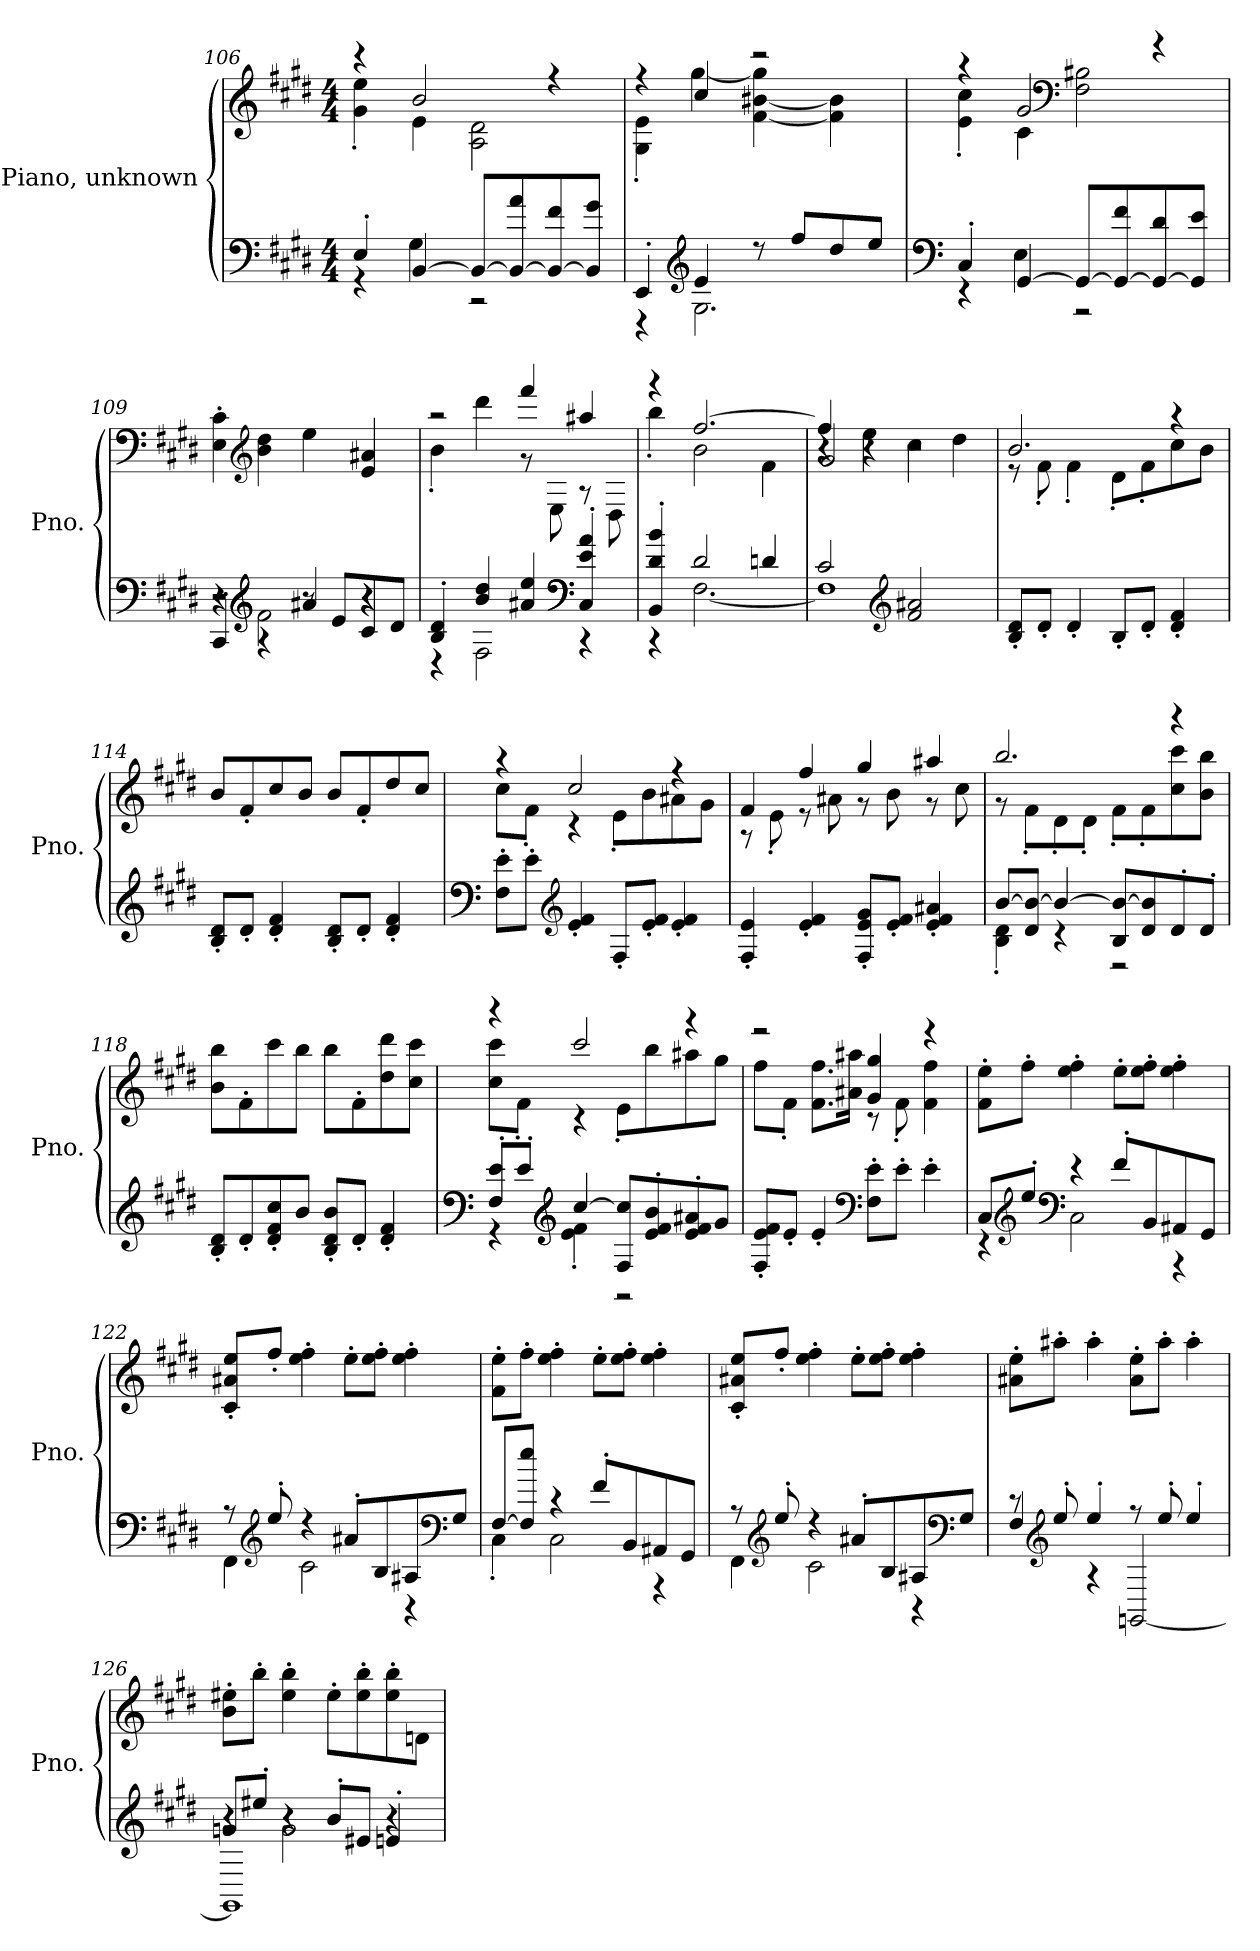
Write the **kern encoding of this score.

**kern	**kern
*part1	*part1
*staff2	*staff1
*I"Piano, unknown	*
*I'Pno.	*
*clefF4	*clefG2
*k[f#c#g#d#]	*k[f#c#g#d#]
*M4/4	*M4/4
=106	=106
*^	*^
4E'/	4r	4r	4g#\' 4ee\'
[4BB/	4G#\	2b/	4e\
8BB/L_	2r	.	2A\ 2d#\
8BB/_ 8a/	.	.	.
8BB/_ 8f#/	.	4r	.
8BB/] 8g#/J	.	.	.
=107	=107	=107	=107
4EE'/	4r	4r	4G#\' 4e\'
*clefG2	*	*	*
4e/	2.G#\	4cc#/	[4gg#\
8r	.	2r	[4f#\ [4b#X\ 4gg#\]
8ff#/L	.	.	.
8dd#/	.	.	4f#\] 4b#\]
8ee/J	.	.	.
=108	=108	=108	=108
*clefF4	*	*	*
4C#'/	4r	4r	4e\' 4cc#\'
[4GG#/	4E\	2g#/	4c#\
*	*	*clefF4	*
8GG#/L_	2r	.	2F#\ 2B#X\
8GG#/_ 8f#/	.	.	.
8GG#/_ 8d#/	.	4r	.
8GG#/] 8e/J	.	.	.
*	*	*v	*v
!!LO:LB:g=z
=109	=109	=109
*	*^	*
2r	4r	4CC#'/	4E\' 4c#\'
*clefG2	*	*	*clefG2
.	2f#\	4r	4b\ 4dd#\
4a#X/	.	8r	4ee\
.	.	8e/L	.
4r	4r	8c#/	4e/ 4a#X/
.	.	8d#/J	.
*	*v	*v	*
=110	=110	=110
*	*	*^
4B/' 4d#/'	4r	2r	4b'\
4b/ 4dd#/	2F#\	.	4ddd#\
4a#X/ 4ee/	.	4fff#/	8r
.	.	.	8E\
*clefF4	*	*	*
4C#/' 4e/' 4a#/'	4r	4aa#X/	8r
.	.	.	8D#\
=111	=111	=111	=111
4BB/' 4d#/' 4b/'	4r	4r	4bb'\
2d#/	[2.F#\	[2.ff#/	2b\
4dn/	.	.	4f#\
=112	=112	=112	=112
*	*	*	*^
2c#/	1F#]	4ff#/]	4r	2g#/
.	.	4r	4ee\	.
*clefG2	*	*	*	*
2f#/ 2a#X/	.	2r	4cc#\	2r
.	.	.	4dd#\	.
*v	*v	*	*	*
*	*	*v	*v
=113	=113	=113
8B/' 8d#/'L	2.b/	8r
8d#'/J	.	8f#'\
4d#'/	.	4f#'\
8B'/L	.	8d#'\L
8d#'/J	.	8f#'\
4d#/' 4f#/'	4r	8cc#\
.	.	8b\J
*	*v	*v
!!LO:PB:g=z
=114	=114
8B/' 8d#/'L	8b/L
8d#'/J	8f#'/
4d#/' 4f#/'	8cc#/
.	8b/J
8B/' 8d#/'L	8b/L
8d#'/J	8f#'/
4d#/' 4f#/'	8dd#/
.	8cc#/J
=115	=115
*clefF4	*
*	*^
8F#\' 8e\'L	4r	8cc#\L
8e'\J	.	8f#'\J
*clefG2	*	*
4e/' 4f#/'	2cc#/	4r
8F#'/L	.	8e'\L
8e/' 8f#/'J	.	8b\
4e/' 4f#/'	4r	8a#X\
.	.	8g#\J
=116	=116	=116
4F#/' 4e/'	4f#/	8r
.	.	8e'\
4e/' 4f#/'	4ff#/	8r
.	.	8a#X\
8F#/' 8e/' 8g#/'L	4gg#/	8r
8e/' 8f#/'J	.	8b\
4e/' 4f#/' 4a#X/'	4aa#X/	8r
.	.	8cc#\
=117	=117	=117
*^	*	*
[8b/L	4B\' 4d#\'	2.bb/	8r
8d#/ 8b/_J	.	.	8f#'\L
4b/_	4r	.	8d#'\
.	.	.	8d#'\J
8B/ 8b/_L	2r	.	8f#'\L
8d#/ 8b/]	.	.	8f#'\
8d#'/	.	4r	8cc#\ 8ccc#\
8d#'/J	.	.	8b\ 8bb\J
*v	*v	*	*
*	*v	*v
!!LO:LB:g=z
=118	=118
8B/' 8d#/'L	8b\ 8bb\L
8d#'/	8f#'\
8d#/' 8f#/' 8cc#/'	8ccc#\
8b/J	8bb\J
8B/' 8d#/' 8b/'L	8bb\L
8d#'/J	8f#'\
4d#/' 4f#/'	8dd#\ 8ddd#\
.	8cc#\ 8ccc#\J
=119	=119
*clefF4	*
*^	*^
8F#/' 8e/'L	4r	4r	8cc#\ 8ccc#\L
8e'/J	.	.	8f#'\J
*clefG2	*	*	*
[4cc#/	4e\' 4f#\'	2ccc#/	4r
8F#/ 8cc#/]L	2r	.	8e'\L
8e/' 8f#/' 8b/'	.	.	8bb\
8e/' 8f#/' 8a#X/'	.	4r	8aa#X\
8g#/J	.	.	8gg#\J
*v	*v	*	*
=120	=120	=120
8F#/' 8e/' 8f#/'L	2r	8ff#\L
8e'/J	.	8f#'\J
4e'/	.	8.f#\ 8.ff#\L
.	.	16a#X\ 16aa#X\Jk
*clefF4	*	*
8F#\' 8e\'L	4g#/ 4gg#/	8r
8e'\J	.	8f#'\
4e'\	4r	4f#\ 4ff#\
*	*v	*v
!!LO:LB:g=z
=121	=121
*^	*
8C#/L	4r	8f#\' 8ee\'L
*clefG2	*	*
8ee'/J	.	8ff#'\J
*clefF4	*	*
4r	2C#\	4ee\' 4ff#\'
8f#'/L	.	8ee'\L
8BB/	.	8ee\' 8ff#\'J
8AA#X/	4r	4ee\' 4ff#\'
8GG#/J	.	.
=122	=122	=122
8r	4FF#\	8c#/' 8a#X/' 8ee/'L
*clefG2	*	*
8ee'/	.	8ff#'/J
4r	2c#\	4ee\' 4ff#\'
8a#X'/L	.	8ee'\L
8B/	.	8ee\' 8ff#\'J
8A#X/	4r	4ee\' 4ff#\'
*clefF4	*	*
8G#/J	.	.
=123	=123	=123
[8F#/L	4C#'\	8f#\' 8ee\'L
8F#/] 8ee/J	.	8ff#'\J
4r	2C#\	4ee\' 4ff#\'
8f#'/L	.	8ee'\L
8BB/	.	8ee\' 8ff#\'J
8AA#X/	4r	4ee\' 4ff#\'
8GG#/J	.	.
!!LO:LB:g=z
=124	=124	=124
8r	4FF#\	8c#/' 8a#X/' 8ee/'L
*clefG2	*	*
8ee'/	.	8ff#'/J
4r	2c#\	4ee\' 4ff#\'
8a#X'/L	.	8ee'\L
8B/	.	8ee\' 8ff#\'J
8A#X/	4r	4ee\' 4ff#\'
*clefF4	*	*
8G#/J	.	.
=125	=125	=125
8r	4F#/	8a#X\' 8ee\'L
*clefG2	*	*
8ee'/	.	8aa#X'\J
4ee'/	4r	4aa#'\
8r	[2GGn/	8a#\' 8ee\'L
8ee'/	.	8aa#'\J
4ee'/	.	4aa#'\
=126	=126	=126
*	*^	*
8gn/L	4r	1GG]	8b\' 8ee#X\'L
8ee#X'/J	.	.	8bb'\J
4r	2g\	.	4ee#\' 4bb\'
8b'/L	.	.	8ee#'\L
8e#X/J	.	.	8ee#\' 8bb\'
4en'/	4r	.	8ee#\' 8bb\'
.	.	.	8dn\J
*v	*v	*v	*
=	=
*-	*-
